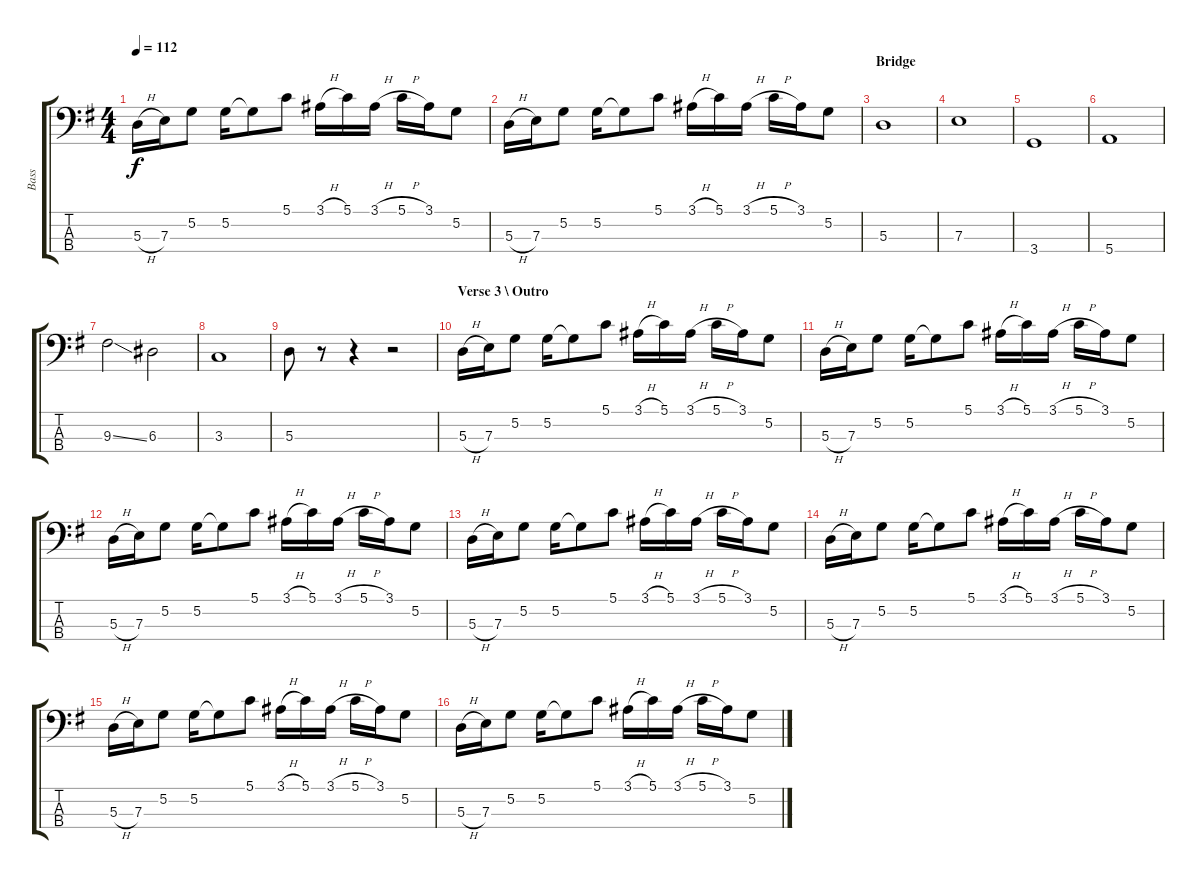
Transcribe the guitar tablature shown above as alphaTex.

\track ("Bass" "Bass") {instrument electricbasspick}
\staff {score tabs}
\tuning (G2 D2 A1 E1) {hide}
\ts (4 4)
\tempo 112
\clef f4
\ks g
5.3{h}.16{dy f} 7.3.16 5.2.8 5.2.16 5.2{t}.8 5.1.8 3.1{h}.16 5.1.16 3.1{h}.16 5.1{h}.16 3.1.16 5.2.8 |
5.3{h}.16 7.3.16 5.2.8 5.2.16 5.2{t}.8 5.1.8 3.1{h}.16 5.1.16 3.1{h}.16 5.1{h}.16 3.1.16 5.2.8 |
\section ("" "Bridge")
5.3.1 |
7.3.1 |
3.4.1 |
5.4.1 |
9.3{ss}.2 6.3.2 |
3.3.1 |
5.3.8 r.8 r.4 r.2 |
\section ("" "Verse 3 \\ Outro")
5.3{h}.16 7.3.16 5.2.8 5.2.16 5.2{t}.8 5.1.8 3.1{h}.16 5.1.16 3.1{h}.16 5.1{h}.16 3.1.16 5.2.8 |
5.3{h}.16 7.3.16 5.2.8 5.2.16 5.2{t}.8 5.1.8 3.1{h}.16 5.1.16 3.1{h}.16 5.1{h}.16 3.1.16 5.2.8 |
5.3{h}.16 7.3.16 5.2.8 5.2.16 5.2{t}.8 5.1.8 3.1{h}.16 5.1.16 3.1{h}.16 5.1{h}.16 3.1.16 5.2.8 |
5.3{h}.16 7.3.16 5.2.8 5.2.16 5.2{t}.8 5.1.8 3.1{h}.16 5.1.16 3.1{h}.16 5.1{h}.16 3.1.16 5.2.8 |
5.3{h}.16 7.3.16 5.2.8 5.2.16 5.2{t}.8 5.1.8 3.1{h}.16 5.1.16 3.1{h}.16 5.1{h}.16 3.1.16 5.2.8 |
5.3{h}.16 7.3.16 5.2.8 5.2.16 5.2{t}.8 5.1.8 3.1{h}.16 5.1.16 3.1{h}.16 5.1{h}.16 3.1.16 5.2.8 |
5.3{h}.16 7.3.16 5.2.8 5.2.16 5.2{t}.8 5.1.8 3.1{h}.16 5.1.16 3.1{h}.16 5.1{h}.16 3.1.16 5.2.8
